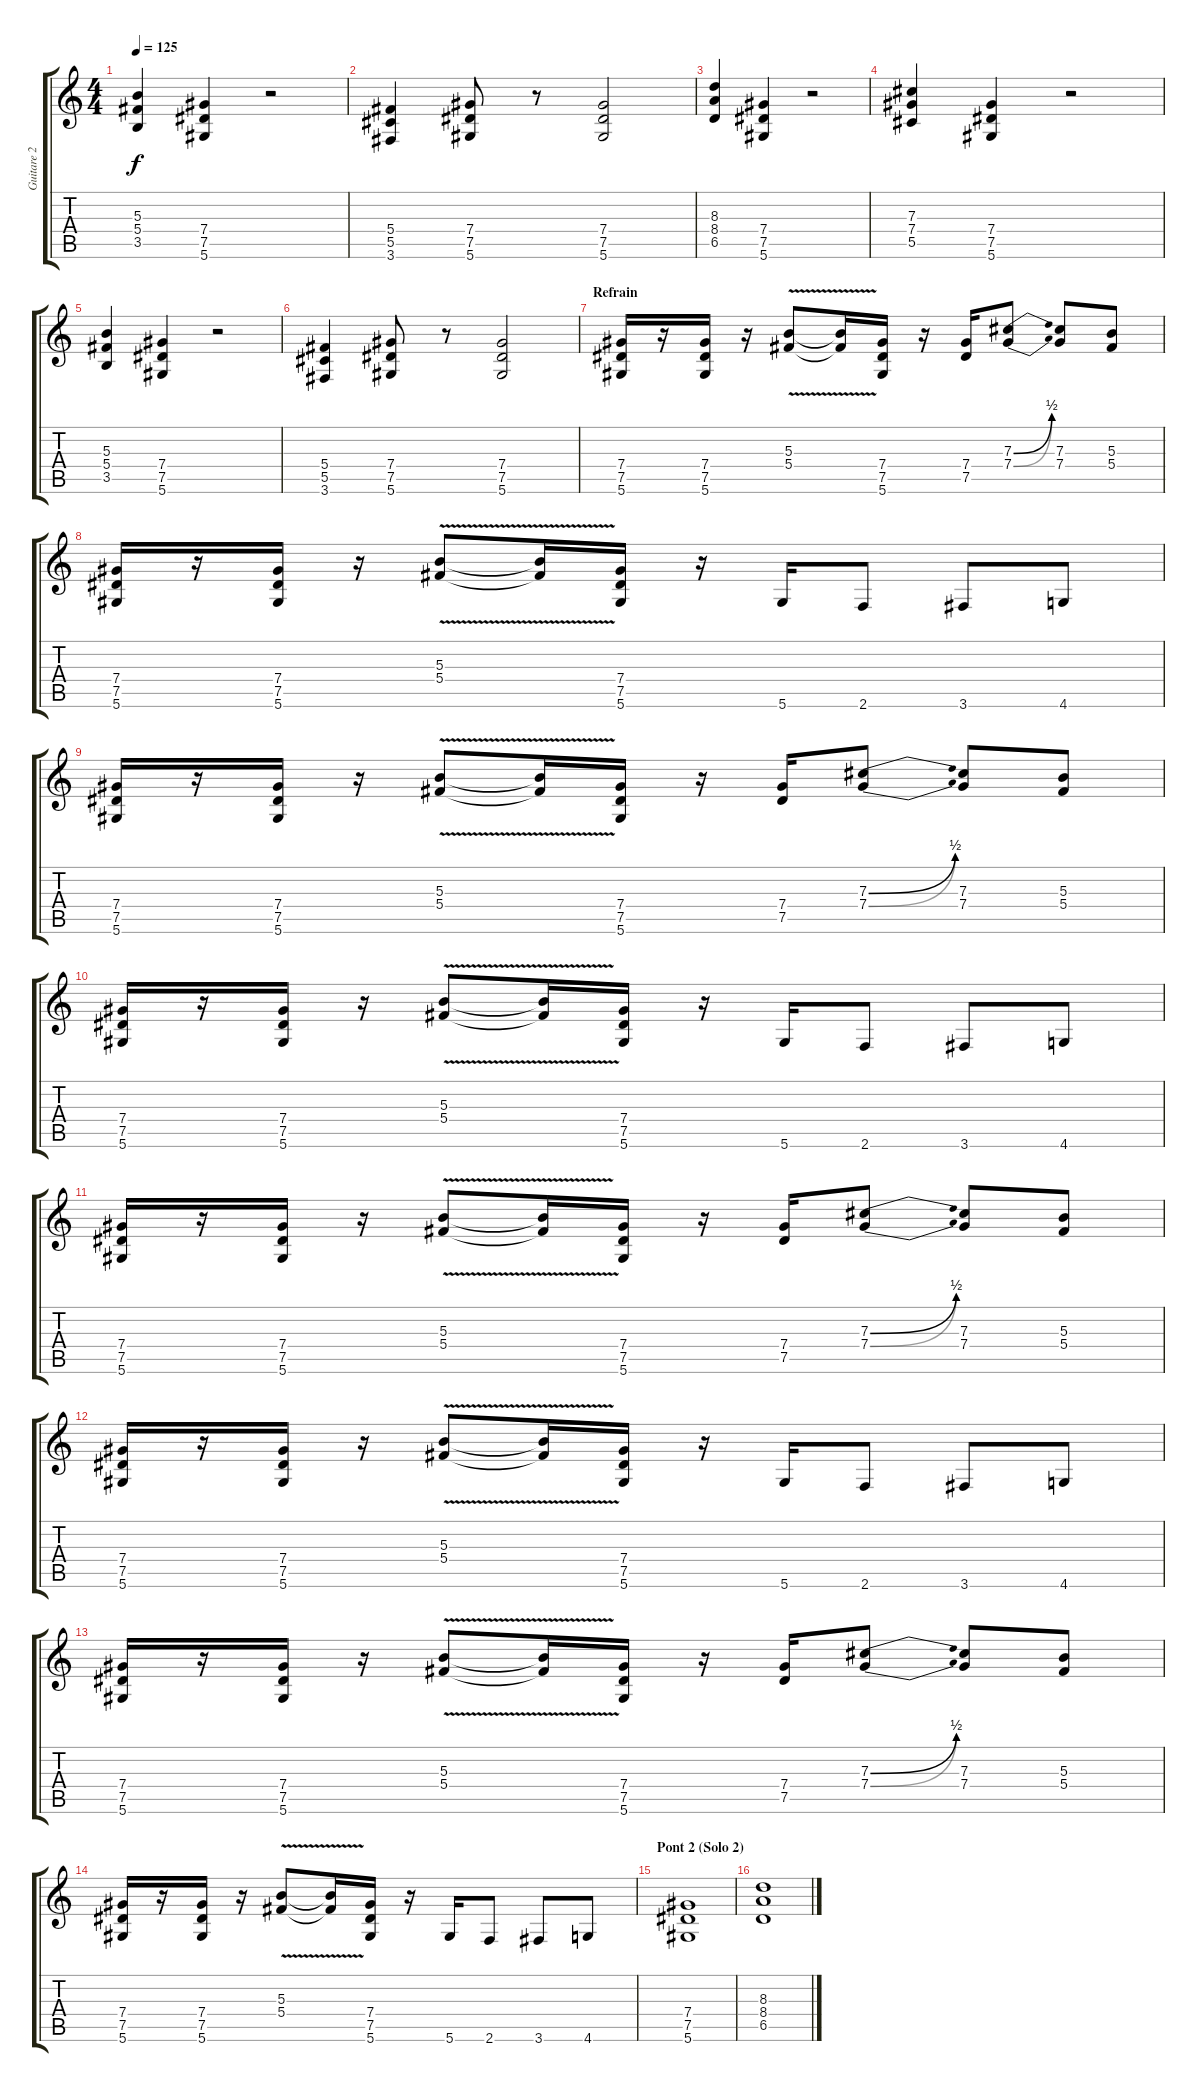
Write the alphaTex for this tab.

\track ("Guitare 2" "Guitare 2") {instrument distortionguitar}
\staff {score tabs}
\tuning (Eb4 Bb3 Gb3 Db3 Ab2 Eb2) {hide}
\ts (4 4)
\tempo 125
\clef g2
\ks c
(5.3 5.4 3.5).4{dy f} (7.4 7.5 5.6).4 r.2 |
(5.4 5.5 3.6).4 (7.4 7.5 5.6).8 r.8 (7.4 7.5 5.6).2 |
(8.3 8.4 6.5).4 (7.4 7.5 5.6).4 r.2 |
(7.3 7.4 5.5).4 (7.4 7.5 5.6).4 r.2 |
(5.3 5.4 3.5).4 (7.4 7.5 5.6).4 r.2 |
(5.4 5.5 3.6).4 (7.4 7.5 5.6).8 r.8 (7.4 7.5 5.6).2 |
\section ("" "Refrain")
(7.4 7.5 5.6).16 r.16 (7.4 7.5 5.6).16 r.16 (5.3{v} 5.4).8 (5.3{t} 5.4{t}).16 (7.4 7.5 5.6).16 r.16 (7.4 7.5).16 (7.3{be (bend 0 0 60 2)} 7.4{be (bend 0 0 60 2)}).8 (7.3 7.4).8 (5.3 5.4).8 |
(7.4 7.5 5.6).16 r.16 (7.4 7.5 5.6).16 r.16 (5.3{v} 5.4).8 (5.3{t} 5.4{t}).16 (7.4 7.5 5.6).16 r.16 5.6.16 2.6.8 3.6.8 4.6.8 |
(7.4 7.5 5.6).16 r.16 (7.4 7.5 5.6).16 r.16 (5.3{v} 5.4).8 (5.3{t} 5.4{t}).16 (7.4 7.5 5.6).16 r.16 (7.4 7.5).16 (7.3{be (bend 0 0 60 2)} 7.4{be (bend 0 0 60 2)}).8 (7.3 7.4).8 (5.3 5.4).8 |
(7.4 7.5 5.6).16 r.16 (7.4 7.5 5.6).16 r.16 (5.3{v} 5.4).8 (5.3{t} 5.4{t}).16 (7.4 7.5 5.6).16 r.16 5.6.16 2.6.8 3.6.8 4.6.8 |
(7.4 7.5 5.6).16 r.16 (7.4 7.5 5.6).16 r.16 (5.3{v} 5.4).8 (5.3{t} 5.4{t}).16 (7.4 7.5 5.6).16 r.16 (7.4 7.5).16 (7.3{be (bend 0 0 60 2)} 7.4{be (bend 0 0 60 2)}).8 (7.3 7.4).8 (5.3 5.4).8 |
(7.4 7.5 5.6).16 r.16 (7.4 7.5 5.6).16 r.16 (5.3{v} 5.4).8 (5.3{t} 5.4{t}).16 (7.4 7.5 5.6).16 r.16 5.6.16 2.6.8 3.6.8 4.6.8 |
(7.4 7.5 5.6).16 r.16 (7.4 7.5 5.6).16 r.16 (5.3{v} 5.4).8 (5.3{t} 5.4{t}).16 (7.4 7.5 5.6).16 r.16 (7.4 7.5).16 (7.3{be (bend 0 0 60 2)} 7.4{be (bend 0 0 60 2)}).8 (7.3 7.4).8 (5.3 5.4).8 |
(7.4 7.5 5.6).16 r.16 (7.4 7.5 5.6).16 r.16 (5.3{v} 5.4).8 (5.3{t} 5.4{t}).16 (7.4 7.5 5.6).16 r.16 5.6.16 2.6.8 3.6.8 4.6.8 |
\section ("" "Pont 2 (Solo 2)")
(7.4 7.5 5.6).1{volume 11} |
(8.3 8.4 6.5).1
